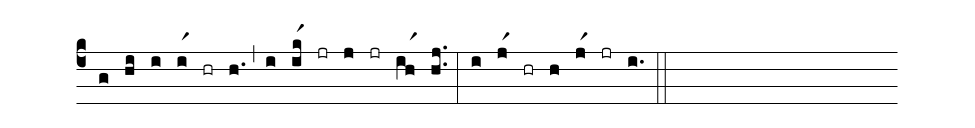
%%
(c4)
(g) (hi)
(i) (ir1) (hr) (h.) (,)
(i) (ikr1) (jr) (j) (jr) (ihr1) (h.j.) (:)
(i) (jr1) (hr) (h) (jr1) (jr) (i.) (::)
